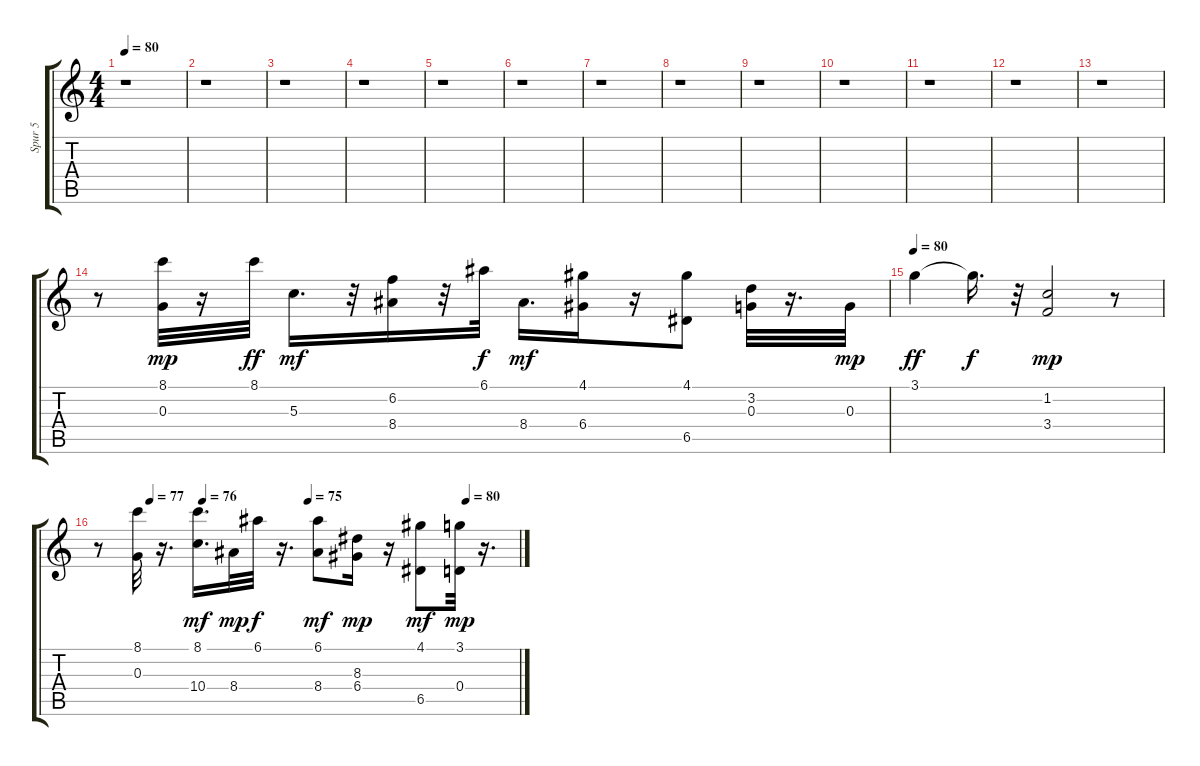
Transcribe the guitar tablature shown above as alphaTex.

\track ("Spur 5" "Spur 5") {instrument acousticguitarsteel}
\staff {score tabs}
\tuning (E4 B3 G3 D3 A2 E2) {hide}
\ts (4 4)
\tempo 80
\clef g2
\ks c
r.1{dy mp} |
r.1 |
r.1 |
r.1 |
r.1 |
r.1 |
r.1 |
r.1 |
r.1 |
r.1 |
r.1 |
r.1 |
r.1 |
r.8 (8.1 0.3).32 r.16 8.1.32{dy ff} 5.3.16{d dy mf} r.32 (6.2 8.4).16 r.32 6.1.32{dy f} 8.4.16{d dy mf} (4.1 6.4).16 r.16 (4.1 6.5).8 (3.2 0.3).32 r.16{d} 0.3.32{dy mp} |
\tempo 80
3.1.4{dy ff} 3.1{t}.16{d dy f} r.32 (1.2 3.4).2{dy mp} r.8 |
\tempo (77 0.125)
\tempo (76 0.25)
\tempo (75 0.5)
\tempo (80 0.875)
r.8 (8.1 0.3).32 r.16{d} (8.1 10.4).16{d dy mf} 8.4.32{dy mp} 6.1.32{dy f} r.16{d} (6.1 8.4).8{dy mf} (8.3 6.4).16{dy mp} r.16 (4.1 6.5).8{dy mf} (3.1 0.4).32{dy mp} r.16{d}
